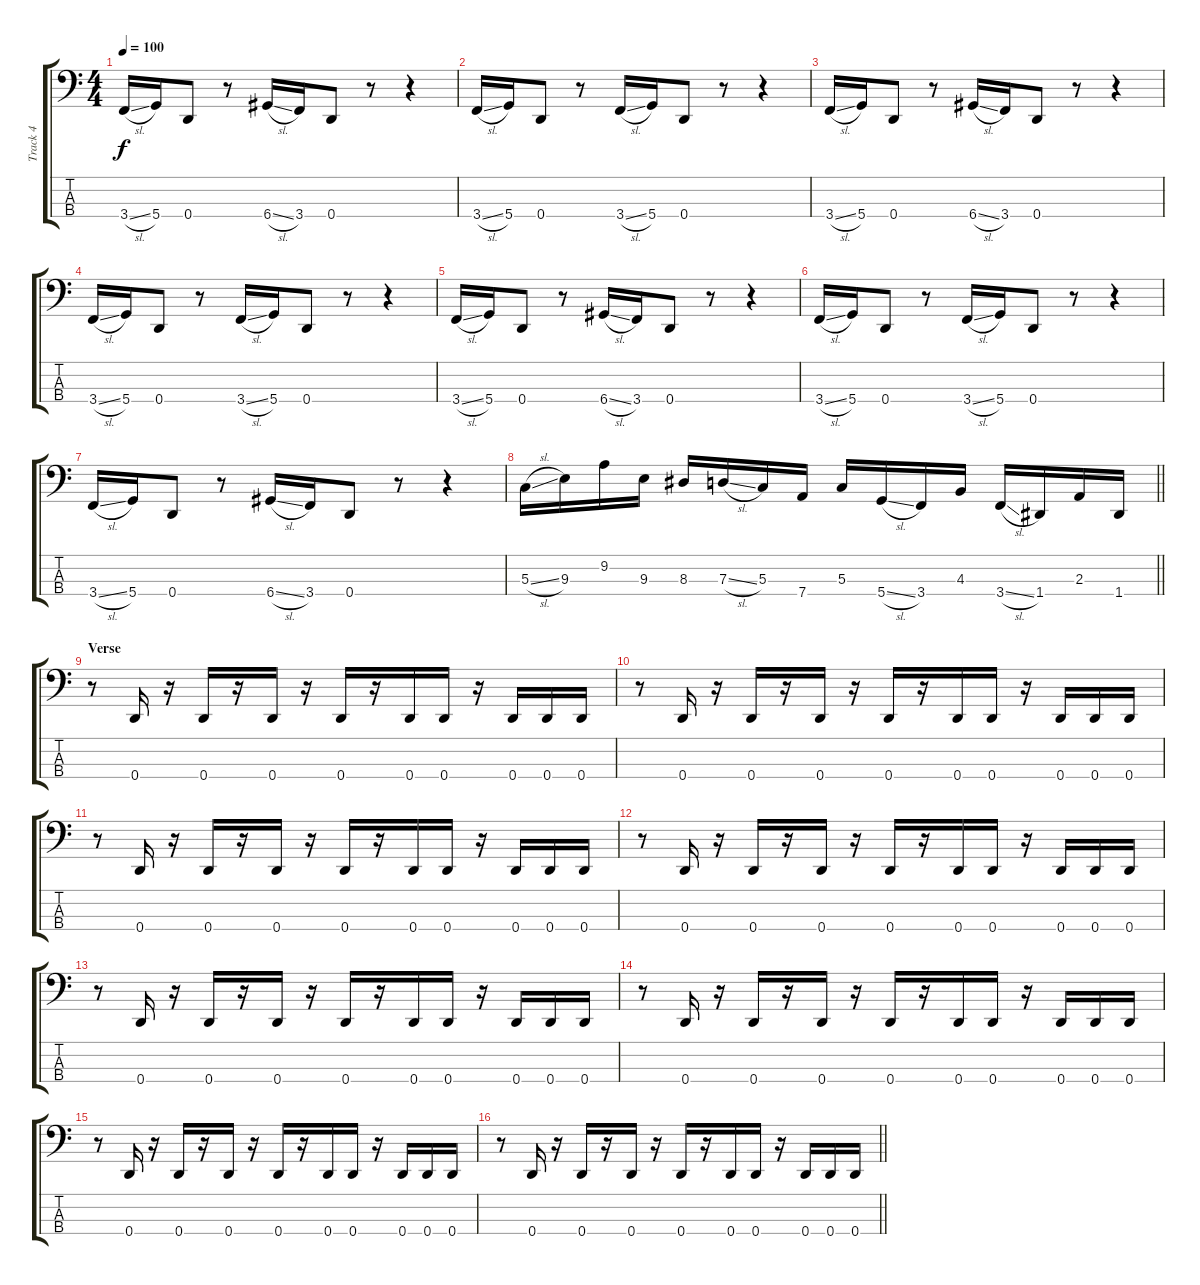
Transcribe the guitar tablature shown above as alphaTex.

\track ("Track 4" "Track 4") {instrument electricbasspick}
\staff {score tabs}
\tuning (F2 C2 G1 D1) {hide}
\ts (4 4)
\tempo 100
\clef f4
\ks c
3.4{sl}.16{dy f} 5.4.16 0.4.8 r.8 6.4{sl}.16 3.4.16{beam merge} 0.4.8 r.8 r.4 |
3.4{sl}.16 5.4.16 0.4.8 r.8 3.4{sl}.16 5.4.16{beam merge} 0.4.8 r.8 r.4 |
3.4{sl}.16 5.4.16 0.4.8 r.8 6.4{sl}.16 3.4.16{beam merge} 0.4.8 r.8 r.4 |
3.4{sl}.16 5.4.16 0.4.8 r.8 3.4{sl}.16 5.4.16{beam merge} 0.4.8 r.8 r.4 |
3.4{sl}.16 5.4.16 0.4.8 r.8 6.4{sl}.16 3.4.16{beam merge} 0.4.8 r.8 r.4 |
3.4{sl}.16 5.4.16 0.4.8 r.8 3.4{sl}.16 5.4.16{beam merge} 0.4.8 r.8 r.4 |
3.4{sl}.16 5.4.16 0.4.8 r.8 6.4{sl}.16 3.4.16{beam merge} 0.4.8 r.8 r.4 |
\barLineRight lightlight
5.3{sl}.16 9.3.16 9.2.16 9.3.16 8.3.16 7.3{sl}.16 5.3.16 7.4.16 5.3.16 5.4{sl}.16 3.4.16 4.3.16 3.4{sl}.16 1.4.16 2.3.16 1.4.16 |
\section ("" "Verse")
r.8 0.4.16 r.16 0.4.16 r.16 0.4.16 r.16 0.4.16 r.16 0.4.16 0.4.16 r.16 0.4.16 0.4.16 0.4.16 |
r.8 0.4.16 r.16 0.4.16 r.16 0.4.16 r.16 0.4.16 r.16 0.4.16 0.4.16 r.16 0.4.16 0.4.16 0.4.16 |
r.8 0.4.16 r.16 0.4.16 r.16 0.4.16 r.16 0.4.16 r.16 0.4.16 0.4.16 r.16 0.4.16 0.4.16 0.4.16 |
r.8 0.4.16 r.16 0.4.16 r.16 0.4.16 r.16 0.4.16 r.16 0.4.16 0.4.16 r.16 0.4.16 0.4.16 0.4.16 |
r.8 0.4.16 r.16 0.4.16 r.16 0.4.16 r.16 0.4.16 r.16 0.4.16 0.4.16 r.16 0.4.16 0.4.16 0.4.16 |
r.8 0.4.16 r.16 0.4.16 r.16 0.4.16 r.16 0.4.16 r.16 0.4.16 0.4.16 r.16 0.4.16 0.4.16 0.4.16 |
r.8 0.4.16 r.16 0.4.16 r.16 0.4.16 r.16 0.4.16 r.16 0.4.16 0.4.16 r.16 0.4.16 0.4.16 0.4.16 |
\barLineRight lightlight
r.8 0.4.16 r.16 0.4.16 r.16 0.4.16 r.16 0.4.16 r.16 0.4.16 0.4.16 r.16 0.4.16 0.4.16 0.4.16
